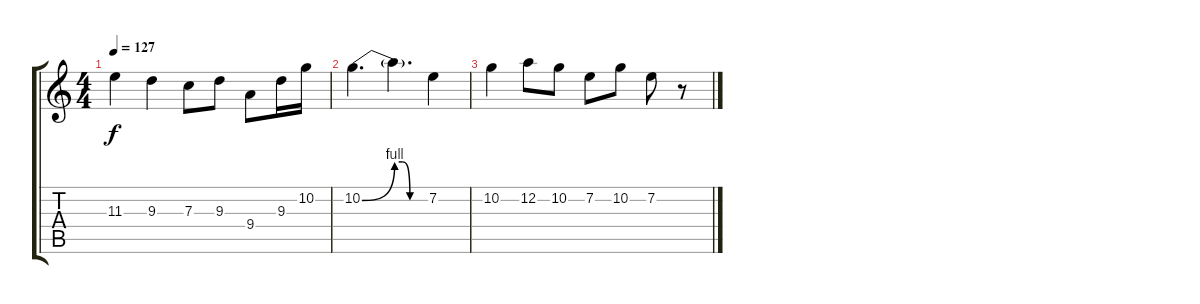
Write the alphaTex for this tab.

\track "" {instrument distortionguitar}
\staff {score tabs}
\tuning (D4 A3 F3 C3 G2 C2) {hide}
\ts (4 4)
\tempo 127
\clef g2
\ks c
11.3.4{dy f} 9.3.4 7.3.8 9.3.8 9.4.8 9.3.16 10.2.16 |
10.2{be (bend 0 0 60 4)}.4{d} 10.2{be (custom 0 4 15 4 30 0 60 0) t}.4{d} 7.2.4 |
10.2.4 12.2.8 10.2.8 7.2.8 10.2.8 7.2.8 r.8
